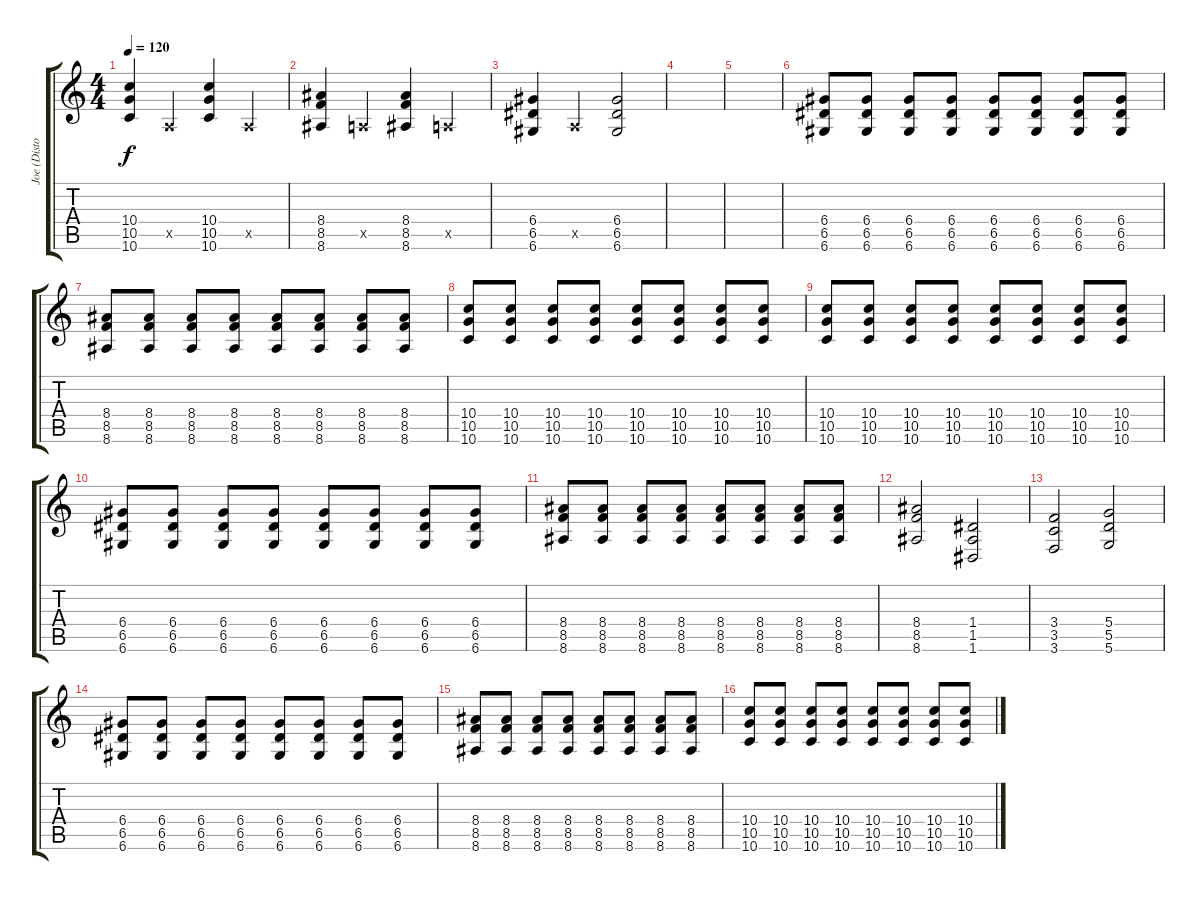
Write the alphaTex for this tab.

\track ("Joe (Distortion)" "Joe (Disto") {instrument distortionguitar}
\staff {score tabs}
\tuning (E4 B3 G3 D3 A2 D2) {hide}
\ts (4 4)
\tempo 120
\clef g2
\ks c
(10.4 10.5 10.6).4{dy f} 0.5{x}.4 (10.4 10.5 10.6).4 0.5{x}.4 |
(8.4 8.5 8.6).4 0.5{x}.4 (8.4 8.5 8.6).4 0.5{x}.4 |
(6.4 6.5 6.6).4 0.5{x}.4 (6.4 6.5 6.6).2 |
|
|
(6.4 6.5 6.6).8 (6.4 6.5 6.6).8 (6.4 6.5 6.6).8 (6.4 6.5 6.6).8 (6.4 6.5 6.6).8 (6.4 6.5 6.6).8 (6.4 6.5 6.6).8 (6.4 6.5 6.6).8 |
(8.4 8.5 8.6).8 (8.4 8.5 8.6).8 (8.4 8.5 8.6).8 (8.4 8.5 8.6).8 (8.4 8.5 8.6).8 (8.4 8.5 8.6).8 (8.4 8.5 8.6).8 (8.4 8.5 8.6).8 |
(10.4 10.5 10.6).8 (10.4 10.5 10.6).8 (10.4 10.5 10.6).8 (10.4 10.5 10.6).8 (10.4 10.5 10.6).8 (10.4 10.5 10.6).8 (10.4 10.5 10.6).8 (10.4 10.5 10.6).8 |
(10.4 10.5 10.6).8 (10.4 10.5 10.6).8 (10.4 10.5 10.6).8 (10.4 10.5 10.6).8 (10.4 10.5 10.6).8 (10.4 10.5 10.6).8 (10.4 10.5 10.6).8 (10.4 10.5 10.6).8 |
(6.4 6.5 6.6).8 (6.4 6.5 6.6).8 (6.4 6.5 6.6).8 (6.4 6.5 6.6).8 (6.4 6.5 6.6).8 (6.4 6.5 6.6).8 (6.4 6.5 6.6).8 (6.4 6.5 6.6).8 |
(8.4 8.5 8.6).8 (8.4 8.5 8.6).8 (8.4 8.5 8.6).8 (8.4 8.5 8.6).8 (8.4 8.5 8.6).8 (8.4 8.5 8.6).8 (8.4 8.5 8.6).8 (8.4 8.5 8.6).8 |
(8.4 8.5 8.6).2 (1.4 1.5 1.6).2 |
(3.4 3.5 3.6).2 (5.4 5.5 5.6).2 |
(6.4 6.5 6.6).8 (6.4 6.5 6.6).8 (6.4 6.5 6.6).8 (6.4 6.5 6.6).8 (6.4 6.5 6.6).8 (6.4 6.5 6.6).8 (6.4 6.5 6.6).8 (6.4 6.5 6.6).8 |
(8.4 8.5 8.6).8 (8.4 8.5 8.6).8 (8.4 8.5 8.6).8 (8.4 8.5 8.6).8 (8.4 8.5 8.6).8 (8.4 8.5 8.6).8 (8.4 8.5 8.6).8 (8.4 8.5 8.6).8 |
(10.4 10.5 10.6).8 (10.4 10.5 10.6).8 (10.4 10.5 10.6).8 (10.4 10.5 10.6).8 (10.4 10.5 10.6).8 (10.4 10.5 10.6).8 (10.4 10.5 10.6).8 (10.4 10.5 10.6).8
